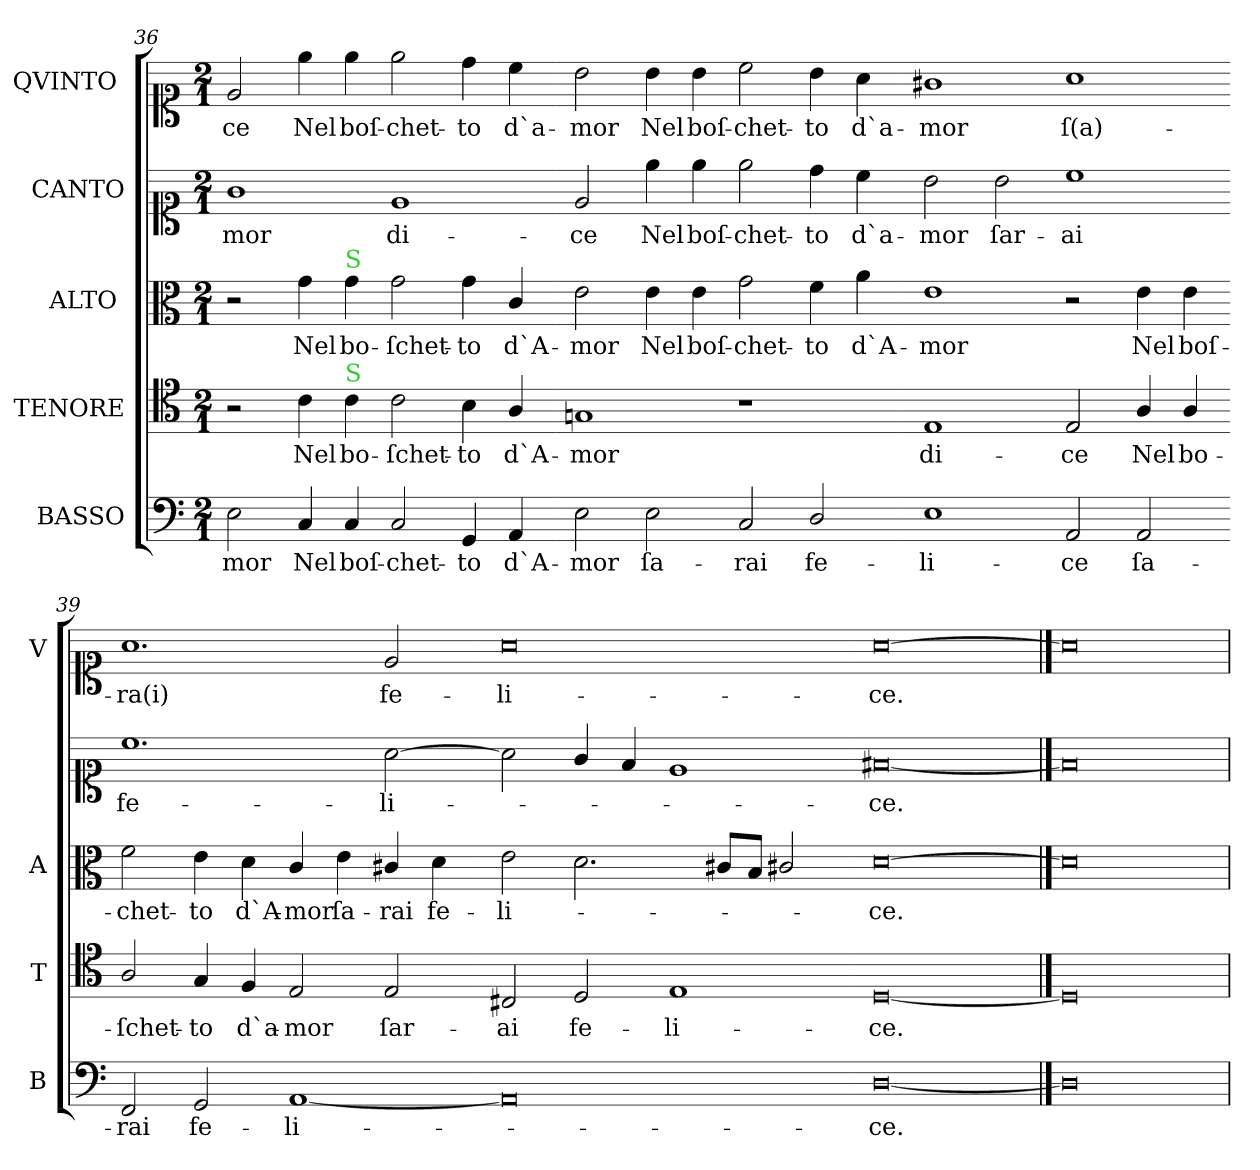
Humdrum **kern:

**kern	**text	**kern	**text	**kern	**text	**kern	**text	**kern	**text
*part5	*part5	*part4	*part4	*part3	*part3	*part2	*part2	*part1	*part1
*staff5	*staff5	*staff4	*staff4	*staff3	*staff3	*staff2	*staff2	*staff1	*staff1
*I"BASSO	*	*I"TENORE	*	*I"ALTO 	*	*I"CANTO	*	*I"QVINTO 	*
*I'B	*	*I'T	*	*I'A	*	*	*	*I'V	*
*clefF4	*	*clefC4	*	*clefC3	*	*clefC1	*	*clefC1	*
*k[]	*	*k[]	*	*k[]	*	*k[]	*	*k[]	*
*a:	*	*a:	*	*a:	*	*a:	*	*a:	*
*M2/1	*	*M2/1	*	*M2/1	*	*M2/1	*	*M2/1	*
=36	=36	=36	=36	=36	=36	=36	=36	=36	=36
2E\	-mor	2r	.	2r	.	1g	mor	2e/	-ce
4C/	Nel	4c\	Nel	4g\	Nel	.	.	4ee\	Nel
!	!	!	!	!LO:TX:a:color=limegreen:t=S	!	!	!	!	!
!	!	!LO:TX:a:color=limegreen:t=S	!	!	!	!	!	!	!
4C/	boſ-	4c\	bo-	4g\	bo-	.	.	4ee\	boſ-
2C/	-chet-	2c\	-ſchet-	2g\	-ſchet-	1e	di-	2ee\	-chet-
4GG/	-to	4B\	-to	4g\	-to	.	.	4dd\	-to
4AA/	d`A-	4A/	d`A-	4c/	d`A-	.	.	4cc\	d`a-
=37-	=37-	=37-	=37-	=37-	=37-	=37-	=37-	=37-	=37-
2E\	-mor	1Gn	-mor	2e\	-mor	2e/	-ce	2b\	mor
!	!	!	!	!	!LO:LY:i	!	!	!	!LO:LY:i
2E\	ſa-	.	.	4e\	Nel	4ee\	Nel	4b\	Nel
!	!	!	!	!	!LO:LY:i	!	!	!	!LO:LY:i
.	.	.	.	4e\	boſ-	4ee\	boſ-	4b\	boſ-
!	!	!	!	!	!LO:LY:i	!	!	!	!LO:LY:i
2C/	-rai	1r	.	2g\	-chet-	2ee\	-chet-	2cc\	-chet-
!	!	!	!	!	!LO:LY:i	!	!	!	!LO:LY:i
2D/	fe-	.	.	4f\	-to	4dd\	-to	4b\	-to
!	!	!	!	!	!LO:LY:i	!	!	!	!LO:LY:i
.	.	.	.	4a\	d`A-	4cc\	d`a-	4a\	d`a-
=38-	=38-	=38-	=38-	=38-	=38-	=38-	=38-	=38-	=38-
!	!	!	!	!	!LO:LY:i	!	!	!	!LO:LY:i
1E	-li-	1E	di-	1e	-mor	2b\	mor	1g#X	mor
.	.	.	.	.	.	2b\	ſar-	.	.
2AA/	-ce	2E/	-ce	2r	.	1cc	-ai	1a	ſ(a)-
!	!	!	!	!	!LO:LY:i	!	!	!	!
2AA/	ſa-	4A/	Nel	4e\	Nel	.	.	.	.
!	!	!	!	!	!LO:LY:i	!	!	!	!
.	.	4A/	bo-	4e\	boſ-	.	.	.	.
=39-	=39-	=39-	=39-	=39-	=39-	=39-	=39-	=39-	=39-
!	!	!	!	!	!LO:LY:i	!	!	!	!
2FF/	-rai	2A/	-ſchet-	2f\	-chet-	1.cc	fe-	1.a	-ra(i)
!	!	!	!	!	!LO:LY:i	!	!	!	!
2GG/	fe-	4G/	-to	4e\	-to	.	.	.	.
!	!	!	!	!	!LO:LY:i	!	!	!	!
.	.	4F/	d`a-	4d\	d`A-	.	.	.	.
!	!	!	!	!	!LO:LY:i	!	!	!	!
[1AA	-li-	2E/	-mor	4c/	-mor	.	.	.	.
.	.	.	.	4e\	ſa-	.	.	.	.
.	.	2E/	ſar-	4c#X/	-rai	[2a\	-li-	2e/	fe-
.	.	.	.	4d\	fe-	.	.	.	.
=40-	=40-	=40-	=40-	=40-	=40-	=40-	=40-	=40-	=40-
0AA]	.	2C#X/	-ai	2e\	-li-	2a\]	.	0a	-li-
.	.	2D/	fe-	2.d\	.	4g/	.	.	.
.	.	.	.	.	.	4f/	.	.	.
.	.	1E	-li-	.	.	1e	.	.	.
.	.	.	.	8c#X/L	.	.	.	.	.
.	.	.	.	8B/J	.	.	.	.	.
.	.	.	.	2c#X/	.	.	.	.	.
=41-	=41-	=41-	=41-	=41-	=41-	=41-	=41-	=41-	=41-
[0D/	-ce.	[0D	-ce.	[0d	-ce.	[0f#X	-ce.	[0a	-ce.
==42	==42	==42	==42	==42	==42	==42	==42	==42	==42
0D/]	.	0D]	.	0d]	.	0f#]	.	0a]	.
=	=	=	=	=	=	=	=	=	=
*-	*-	*-	*-	*-	*-	*-	*-	*-	*-
